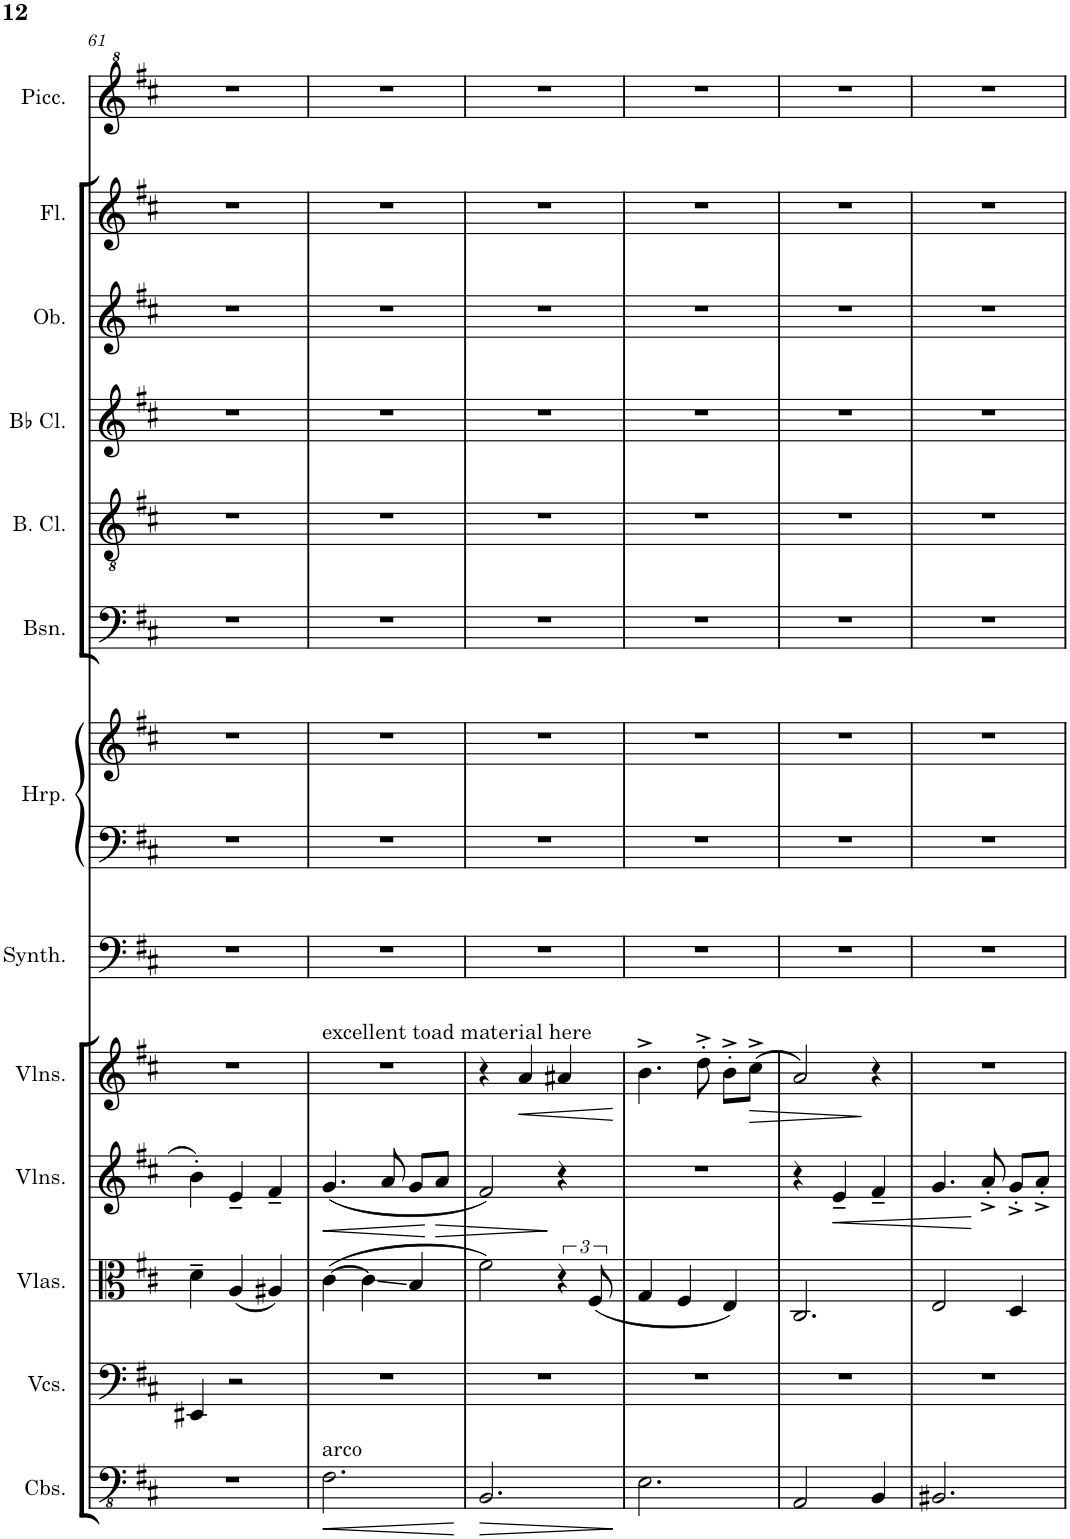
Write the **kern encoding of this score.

**kern	**dynam	**kern	**kern	**kern	**dynam	**kern	**dynam	**kern	**kern	**kern	**kern	**kern	**kern	**kern	**kern	**kern
*part13	*part13	*part12	*part11	*part10	*part10	*part9	*part9	*part8	*part7	*part7	*part6	*part5	*part4	*part3	*part2	*part1
*staff14	*staff14	*staff13	*staff12	*staff11	*staff11	*staff10	*staff10	*staff9	*staff8	*staff7	*staff6	*staff5	*staff4	*staff3	*staff2	*staff1
*I"Contrabasses	*	*I"Violoncellos	*I"Violas	*I"Violins	*	*I"Violins	*	*I"Warm Synthesizer	*I"Harp	*	*I"Bassoon	*I"Bass Clarinet	*I"Bb Clarinet	*I"Oboe	*I"Flute	*I"Piccolo
*I'Cbs.	*	*I'Vcs.	*I'Vlas.	*I'Vlns.	*	*I'Vlns.	*	*I'Synth.	*I'Hrp.	*	*I'Bsn.	*I'B. Cl.	*I'Bb Cl.	*I'Ob.	*I'Fl.	*I'Picc.
!!LO:PB:g=z
*clefFv4	*	*clefF4	*clefC3	*clefG2	*	*clefG2	*	*clefF4	*clefF4	*clefG2	*clefF4	*clefGv2	*clefG2	*clefG2	*clefG2	*clefG^2
*	*	*	*	*	*	*	*	*	*	*	*	*ITrd8c14	*ITrd1c2	*	*	*ITrd-7c-12
*k[f#c#]	*	*k[f#c#]	*k[f#c#]	*k[f#c#]	*	*k[f#c#]	*	*k[f#c#]	*k[f#c#]	*k[f#c#]	*k[f#c#]	*k[f#c#]	*k[f#c#]	*k[f#c#]	*k[f#c#]	*k[f#c#]
*M3/4	*	*M3/4	*M3/4	*M3/4	*	*M3/4	*	*M3/4	*M3/4	*M3/4	*M3/4	*M3/4	*M3/4	*M3/4	*M3/4	*M3/4
=61	=61	=61	=61	=61	=61	=61	=61	=61	=61	=61	=61	=61	=61	=61	=61	=61
2.r	.	4EE#X/	4d~\	4b'\	.	2.r	.	2.r	2.r	2.r	2.r	2.r	2.r	2.r	2.r	2.r
.	.	2r	(4A/	4e~/	.	.	.	.	.	.	.	.	.	.	.	.
.	.	.	4A#X/)	4f#~/	.	.	.	.	.	.	.	.	.	.	.	.
=62	=62	=62	=62	=62	=62	=62	=62	=62	=62	=62	=62	=62	=62	=62	=62	=62
!	!	!	!	!	!	!LO:TX:a:t=excellent toad material here	!	!	!	!	!	!	!	!	!	!
!LO:TX:a:t=arco	!	!	!	!	!	!	!	!	!	!	!	!	!	!	!	!
!	!LO:HP:b	!	!	!	!LO:HP:b	!	!	!	!	!	!	!	!	!	!	!
2.FF#\	<	2.r	([4c#\	(4.g/	<	2.r	.	2.r	2.r	2.r	2.r	2.r	2.r	2.r	2.r	2.r
.	.	.	4c#\]	.	.	.	.	.	.	.	.	.	.	.	.	.
.	.	.	.	8a/	.	.	.	.	.	.	.	.	.	.	.	.
.	.	.	4B/	8g/L	.	.	.	.	.	.	.	.	.	.	.	.
!	!	!	!	!	!LO:HP:n=1:b	!	!	!	!	!	!	!	!	!	!	!
.	.	.	.	8a/J	[ >	.	.	.	.	.	.	.	.	.	.	.
.	[	.	.	.	.	.	.	.	.	.	.	.	.	.	.	.
=63	=63	=63	=63	=63	=63	=63	=63	=63	=63	=63	=63	=63	=63	=63	=63	=63
!	!LO:HP:b	!	!	!	!	!	!	!	!	!	!	!	!	!	!	!
2.BBB/	>	2.r	2f#\)	2f#/)	.	4r	.	2.r	2.r	2.r	2.r	2.r	2.r	2.r	2.r	2.r
!	!	!	!	!	!	!	!LO:HP:b	!	!	!	!	!	!	!	!	!
.	.	.	.	.	.	4a/	<	.	.	.	.	.	.	.	.	.
.	.	.	6r	4r	]	4a#X/	.	.	.	.	.	.	.	.	.	.
.	.	.	(12F#/	.	.	.	.	.	.	.	.	.	.	.	.	.
.	]	.	.	.	.	.	[	.	.	.	.	.	.	.	.	.
=64	=64	=64	=64	=64	=64	=64	=64	=64	=64	=64	=64	=64	=64	=64	=64	=64
2.EE\	.	2.r	4G/	2.r	.	4.b^\	.	2.r	2.r	2.r	2.r	2.r	2.r	2.r	2.r	2.r
.	.	.	4F#/	.	.	.	.	.	.	.	.	.	.	.	.	.
.	.	.	.	.	.	8dd'^\	.	.	.	.	.	.	.	.	.	.
.	.	.	4E/)	.	.	8b'^\L	.	.	.	.	.	.	.	.	.	.
!	!	!	!	!	!	!	!LO:HP:b	!	!	!	!	!	!	!	!	!
.	.	.	.	.	.	(8cc#^\J	>	.	.	.	.	.	.	.	.	.
=65	=65	=65	=65	=65	=65	=65	=65	=65	=65	=65	=65	=65	=65	=65	=65	=65
2AAA/	.	2.r	2.C#/	4r	.	2a/)	.	2.r	2.r	2.r	2.r	2.r	2.r	2.r	2.r	2.r
!	!	!	!	!	!LO:HP:b	!	!	!	!	!	!	!	!	!	!	!
.	.	.	.	4e~/	<	.	.	.	.	.	.	.	.	.	.	.
4BBB/	.	.	.	4f#~/	.	4r	]	.	.	.	.	.	.	.	.	.
=66	=66	=66	=66	=66	=66	=66	=66	=66	=66	=66	=66	=66	=66	=66	=66	=66
2.BBB#X/	.	2.r	2E/	4.g/	.	2.r	.	2.r	2.r	2.r	2.r	2.r	2.r	2.r	2.r	2.r
.	.	.	.	8a'^/	[	.	.	.	.	.	.	.	.	.	.	.
.	.	.	4D/	8g'^/L	.	.	.	.	.	.	.	.	.	.	.	.
.	.	.	.	8a'^/J	.	.	.	.	.	.	.	.	.	.	.	.
=	=	=	=	=	=	=	=	=	=	=	=	=	=	=	=	=
*-	*-	*-	*-	*-	*-	*-	*-	*-	*-	*-	*-	*-	*-	*-	*-	*-
